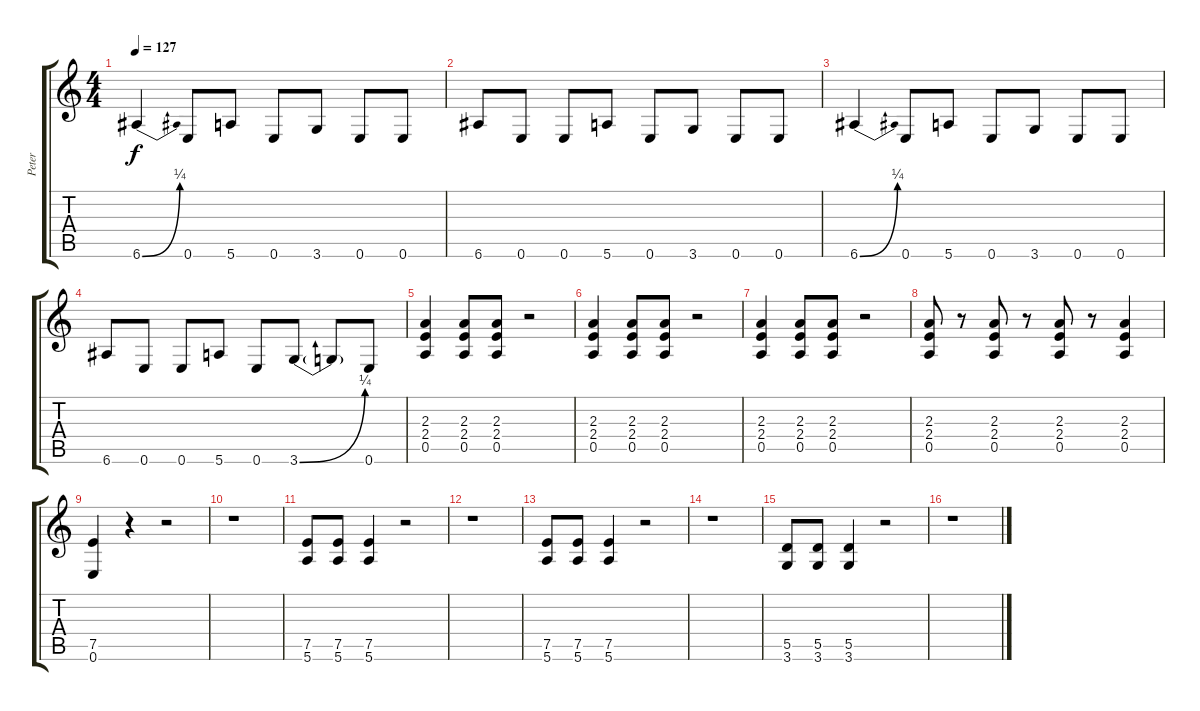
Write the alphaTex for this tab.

\track ("Peter" "Peter") {instrument overdrivenguitar}
\staff {score tabs}
\tuning (E4 B3 G3 D3 A2 E2) {hide}
\ts (4 4)
\tempo 127
\clef g2
\ks c
6.6{be (bend 0 0 60 1)}.4{dy f} 0.6.8 5.6.8 0.6.8 3.6.8 0.6.8 0.6.8 |
6.6.8 0.6.8 0.6.8 5.6.8 0.6.8 3.6.8 0.6.8 0.6.8 |
6.6{be (bend 0 0 60 1)}.4 0.6.8 5.6.8 0.6.8 3.6.8 0.6.8 0.6.8 |
6.6.8 0.6.8 0.6.8 5.6.8 0.6.8 3.6{be (bend 0 0 60 1)}.8 3.6{t}.8 0.6.8 |
(2.3 2.4 0.5).4 (2.3 2.4 0.5).8 (2.3 2.4 0.5).8 r.2 |
(2.3 2.4 0.5).4 (2.3 2.4 0.5).8 (2.3 2.4 0.5).8 r.2 |
(2.3 2.4 0.5).4 (2.3 2.4 0.5).8 (2.3 2.4 0.5).8 r.2 |
(2.3 2.4 0.5).8 r.8 (2.3 2.4 0.5).8 r.8 (2.3 2.4 0.5).8 r.8 (2.3 2.4 0.5).4 |
(7.5 0.6).4 r.4 r.2 |
r.1 |
(7.5 5.6).8 (7.5 5.6).8 (7.5 5.6).4 r.2 |
r.1 |
(7.5 5.6).8 (7.5 5.6).8 (7.5 5.6).4 r.2 |
r.1 |
(5.5 3.6).8 (5.5 3.6).8 (5.5 3.6).4 r.2 |
r.1
